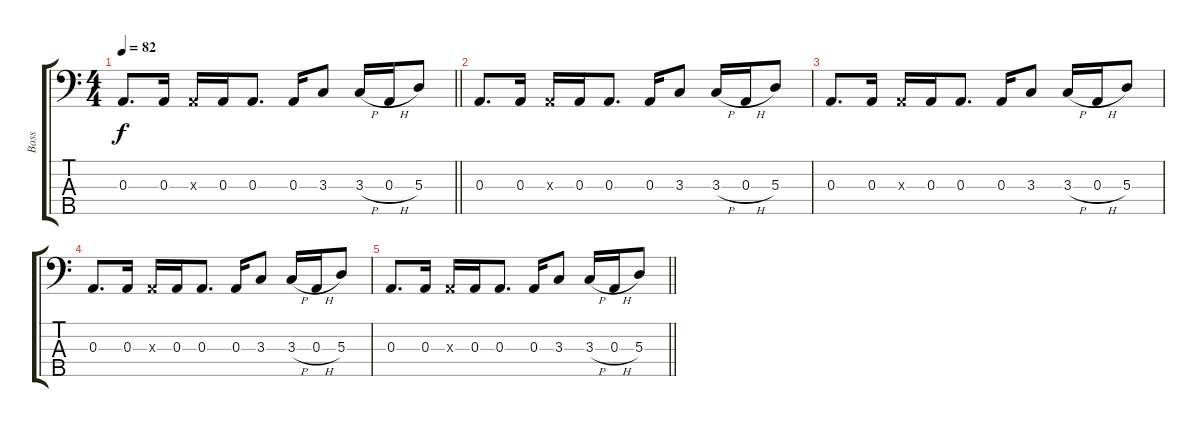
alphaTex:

\track ("Bass" "Bass") {instrument electricbassfinger}
\staff {score tabs}
\tuning (G2 D2 A1 E1 B0) {hide}
\ts (4 4)
\tempo 82
\clef f4
\barLineRight lightlight
\ks c
0.3.8{d dy f} 0.3.16 0.3{x}.16 0.3.16 0.3.8{d} 0.3.16 3.3.8 3.3{h}.16 0.3{h}.16 5.3.8 |
0.3.8{d} 0.3.16 0.3{x}.16 0.3.16 0.3.8{d} 0.3.16 3.3.8 3.3{h}.16 0.3{h}.16 5.3.8 |
0.3.8{d} 0.3.16 0.3{x}.16 0.3.16 0.3.8{d} 0.3.16 3.3.8 3.3{h}.16 0.3{h}.16 5.3.8 |
0.3.8{d} 0.3.16 0.3{x}.16 0.3.16 0.3.8{d} 0.3.16 3.3.8 3.3{h}.16 0.3{h}.16 5.3.8 |
\barLineRight lightlight
0.3.8{d} 0.3.16 0.3{x}.16 0.3.16 0.3.8{d} 0.3.16 3.3.8 3.3{h}.16 0.3{h}.16 5.3.8
